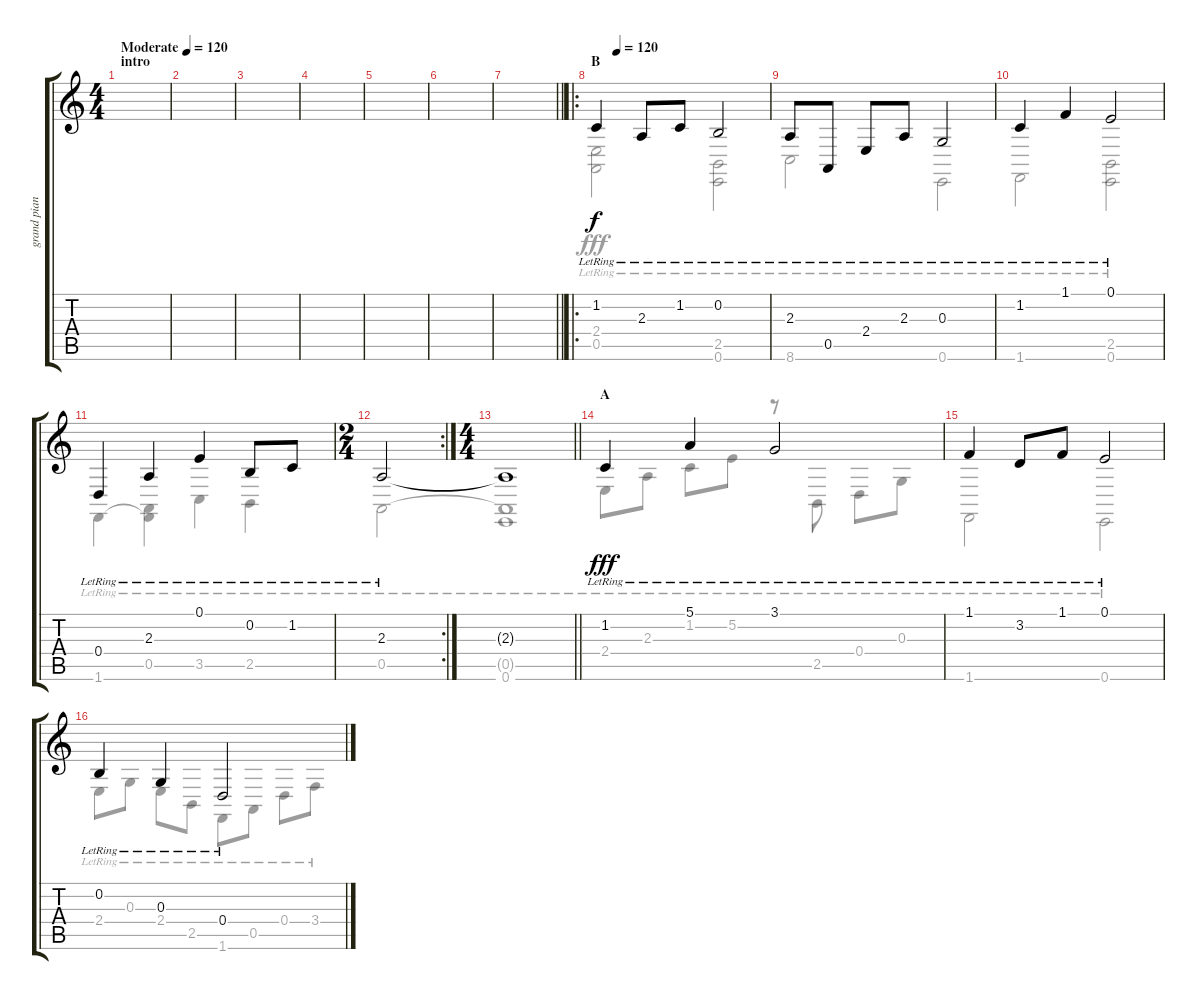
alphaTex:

\track ("grand piano" "grand pian") {instrument brightacousticpiano}
\staff {score tabs}
\tuning (E4 B3 G3 D3 A2 E2) {hide}
\voice
\ts (4 4)
\section ("" "intro")
\tempo (120 "Moderate")
\tempo 80
\tempo (120 "Moderate")
\clef g2
\ks c
|
|
|
|
|
|
\barLineRight lightlight
|
\ro
\section ("" "B")
\tempo (120 0.125)
1.2{lr}.4 2.3{lr}.8 1.2{lr}.8 0.2{lr}.2 |
2.3{lr}.8 0.5{lr}.8 2.4{lr}.8 2.3{lr}.8 0.3{lr}.2 |
1.2{lr}.4 1.1{lr}.4 0.1{lr}.2 |
0.4{lr}.4 2.3{lr}.4 0.1{lr}.4 0.2{lr}.8 1.2{lr}.8 |
\rc 2
\ts (2 4)
2.3{lr}.2 |
\ts (4 4)
\barLineRight lightlight
2.3{t}.1{dy f} |
\section ("" "A")
1.2{lr}.4{dy fff} 5.1{lr}.4 3.1{lr}.2 |
1.1{lr}.4 3.2{lr}.8 1.1{lr}.8 0.1{lr}.2 |
0.2{lr}.4 0.3{lr}.4 0.4{lr}.2
\voice
\clef g2
\ottava regular
\simile none
\ks c
|
|
|
|
|
|
\barLineRight lightlight
|
(2.4{lr} 0.5{lr}).2 (2.5{lr} 0.6{lr}).2 |
8.6{lr}.2 0.6{lr}.2 |
1.6{lr}.2 (2.5{lr} 0.6{lr}).2 |
1.6{lr}.4 (0.5{lr} 1.6{t}).4 3.5{lr}.4 2.5{lr}.4 |
0.5{lr}.2 |
\barLineRight lightlight
(0.5{t} 0.6{lr}).1 |
2.4{lr}.8 2.3{lr}.8 1.2{lr}.8 5.2{lr}.8 r.8 2.5{lr}.8 0.4{lr}.8 0.3{lr}.8 |
1.6{lr}.2 0.6{lr}.2 |
2.4{lr}.8 0.3{lr}.8 2.4{lr}.8 2.5{lr}.8 1.6{lr}.8 0.5{lr}.8 0.4{lr}.8 3.4{lr}.8
